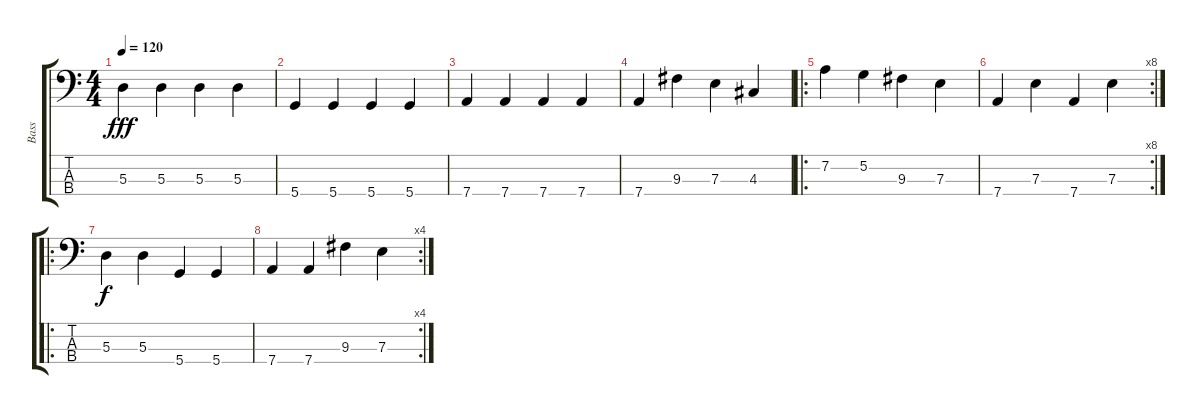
\track ("Bass" "Bass") {instrument electricbassfinger}
\staff {score tabs}
\tuning (G2 D2 A1 D1) {hide}
\ts (4 4)
\tempo 120
\clef f4
\ks c
5.3.4{dy fff} 5.3.4 5.3.4 5.3.4 |
5.4.4 5.4.4 5.4.4 5.4.4 |
7.4.4 7.4.4 7.4.4 7.4.4 |
7.4.4 9.3.4 7.3.4 4.3.4 |
\ro
7.2.4 5.2.4 9.3.4 7.3.4 |
\rc 8
7.4.4 7.3.4 7.4.4 7.3.4 |
\ro
5.3.4{dy f} 5.3.4 5.4.4 5.4.4 |
\rc 4
7.4.4 7.4.4 9.3.4 7.3.4
